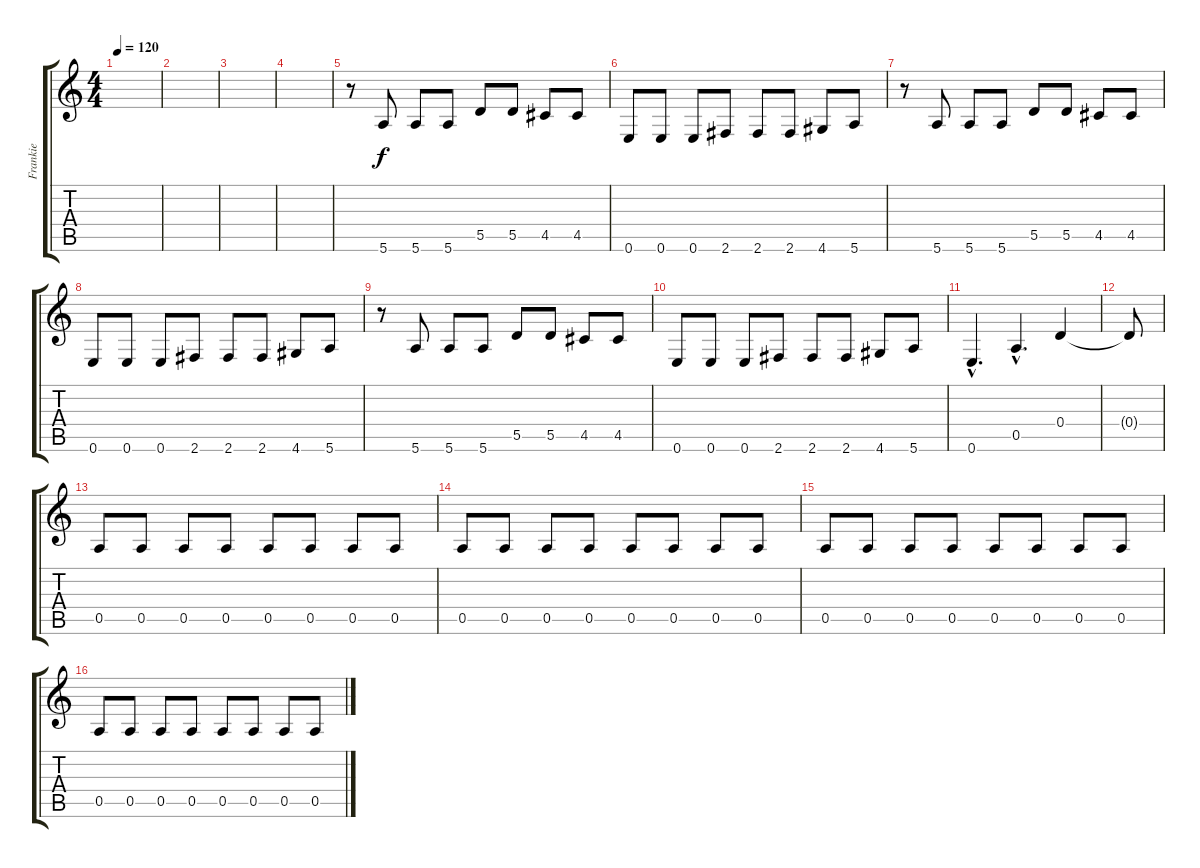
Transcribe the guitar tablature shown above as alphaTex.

\track ("Frankie" "Frankie") {instrument electricbasspick}
\staff {score tabs}
\tuning (E4 B3 G3 D3 A2 E2) {hide}
\ts (4 4)
\tempo 120
\clef g2
\ks c
|
|
|
|
r.8 5.6.8 5.6.8 5.6.8 5.5.8 5.5.8 4.5.8 4.5.8 |
0.6.8 0.6.8 0.6.8 2.6.8 2.6.8 2.6.8 4.6.8 5.6.8 |
r.8 5.6.8 5.6.8 5.6.8 5.5.8 5.5.8 4.5.8 4.5.8 |
0.6.8 0.6.8 0.6.8 2.6.8 2.6.8 2.6.8 4.6.8 5.6.8 |
r.8 5.6.8 5.6.8 5.6.8 5.5.8 5.5.8 4.5.8 4.5.8 |
0.6.8 0.6.8 0.6.8 2.6.8 2.6.8 2.6.8 4.6.8 5.6.8 |
0.6{hac}.4{d} 0.5{hac}.4{d} 0.4.4 |
0.4{t}.8 |
0.5.8 0.5.8 0.5.8 0.5.8 0.5.8 0.5.8 0.5.8 0.5.8 |
0.5.8 0.5.8 0.5.8 0.5.8 0.5.8 0.5.8 0.5.8 0.5.8 |
0.5.8 0.5.8 0.5.8 0.5.8 0.5.8 0.5.8 0.5.8 0.5.8 |
0.5.8 0.5.8 0.5.8 0.5.8 0.5.8 0.5.8 0.5.8 0.5.8
